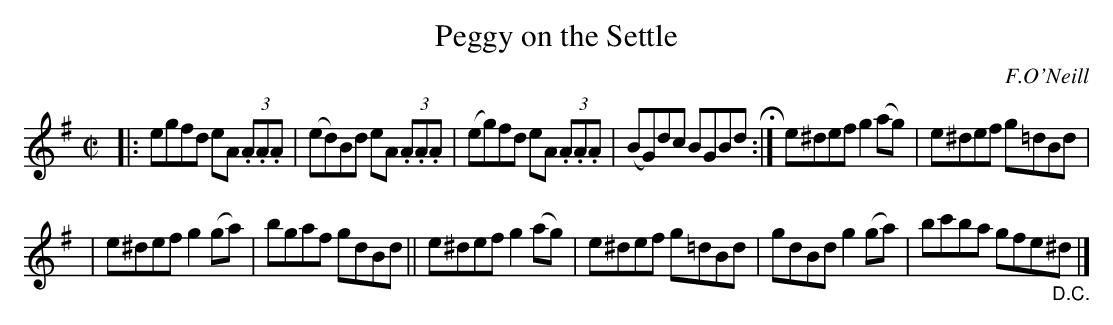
X:1
T: Peggy on the Settle
O: F.O'Neill
M: C|
L: 1/8
K: G
|: egfd eA (3.A.A.A | (ed)Bd eA (3.A.A.A | (eg)fd eA (3.A.A.A | (BG)dc BGBd H:| e^def g2(ag) | e^def g=dBd |
| e^def g2(ga) | bgaf gdBd || e^def g2(ag) | e^def g=dBd | gdBd g2(ga) | bc'ba gfe"_D.C."^d |]
